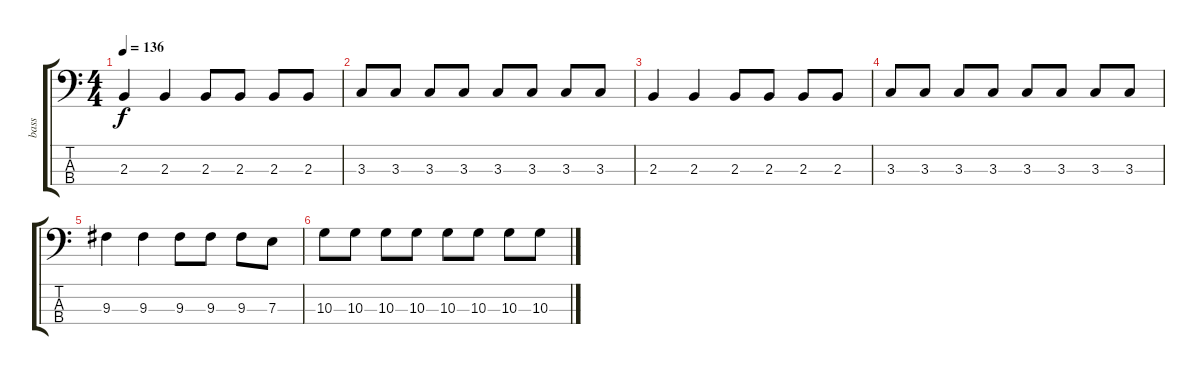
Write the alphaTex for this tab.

\track ("bass" "bass") {instrument electricbasspick}
\staff {score tabs}
\tuning (G2 D2 A1 E1) {hide}
\ts (4 4)
\tempo 136
\clef f4
\ks c
2.3.4{dy f} 2.3.4 2.3.8 2.3.8 2.3.8 2.3.8 |
3.3.8 3.3.8 3.3.8 3.3.8 3.3.8 3.3.8 3.3.8 3.3.8 |
2.3.4 2.3.4 2.3.8 2.3.8 2.3.8 2.3.8 |
3.3.8 3.3.8 3.3.8 3.3.8 3.3.8 3.3.8 3.3.8 3.3.8 |
9.3.4 9.3.4 9.3.8 9.3.8 9.3.8 7.3.8 |
10.3.8 10.3.8 10.3.8 10.3.8 10.3.8 10.3.8 10.3.8 10.3.8
